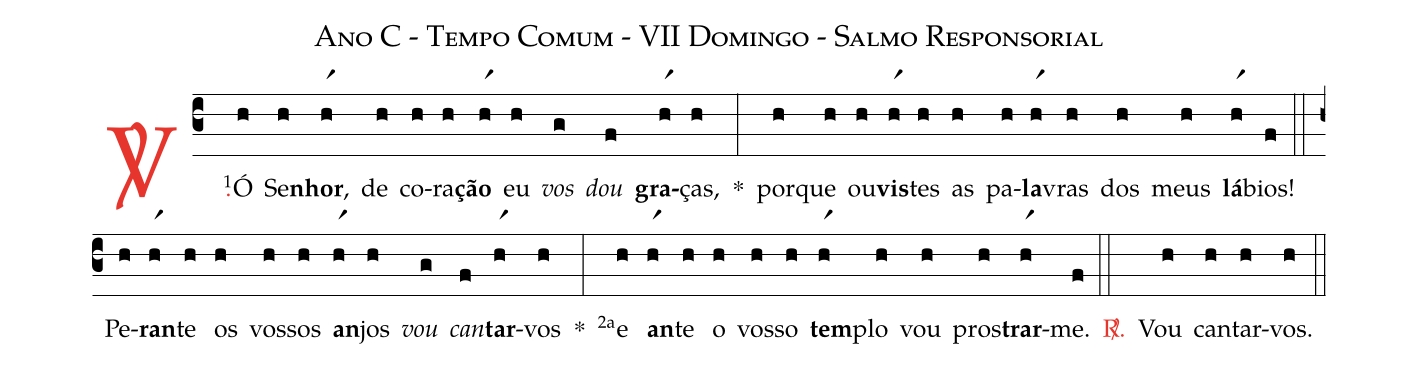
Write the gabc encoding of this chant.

name: Ano C - Tempo Comum - VII Domingo - Salmo Responsorial;
%%
(c3)

<c><sp>V/</sp>.</c>() <v>\VSup{1}</v>Ó(h) Se(h)<b>nhor</b>,(hr1) de(h) co(h)ra(h)<b>ção</b>(hr1) eu(h) <i>vos</i>(g) <i>dou</i>(f) <b>gra</b>(hr1)ças,(h) *(:)
por(h)que(h) ou(h)<b>vis</b>(hr1)tes(h) as(h) pa(h)<b>la</b>(hr1)vras(h) dos(h) meus(h) <b>lá</b>(hr1)bios!(f)

(::)

Pe(h)<b>ran</b>(hr1)te(h) os(h) vos(h)sos(h) <b>an</b>(hr1)jos(h) <i>vou</i>(g) <i>can</i>(f)<b>tar</b>-(hr1)vos(h) *(:)
<v>\VSup{2a}</v>e(h) <b>an</b>(hr1)te(h) o(h) vos(h)so(h) <b>tem</b>(hr1)plo(h) vou(h) pros(h)<b>trar</b>-(hr1)me.(f)

(::)

<c><sp>R/</sp>.</c>() Vou(h) can(h)tar-(h)vos.(h)

(::)
